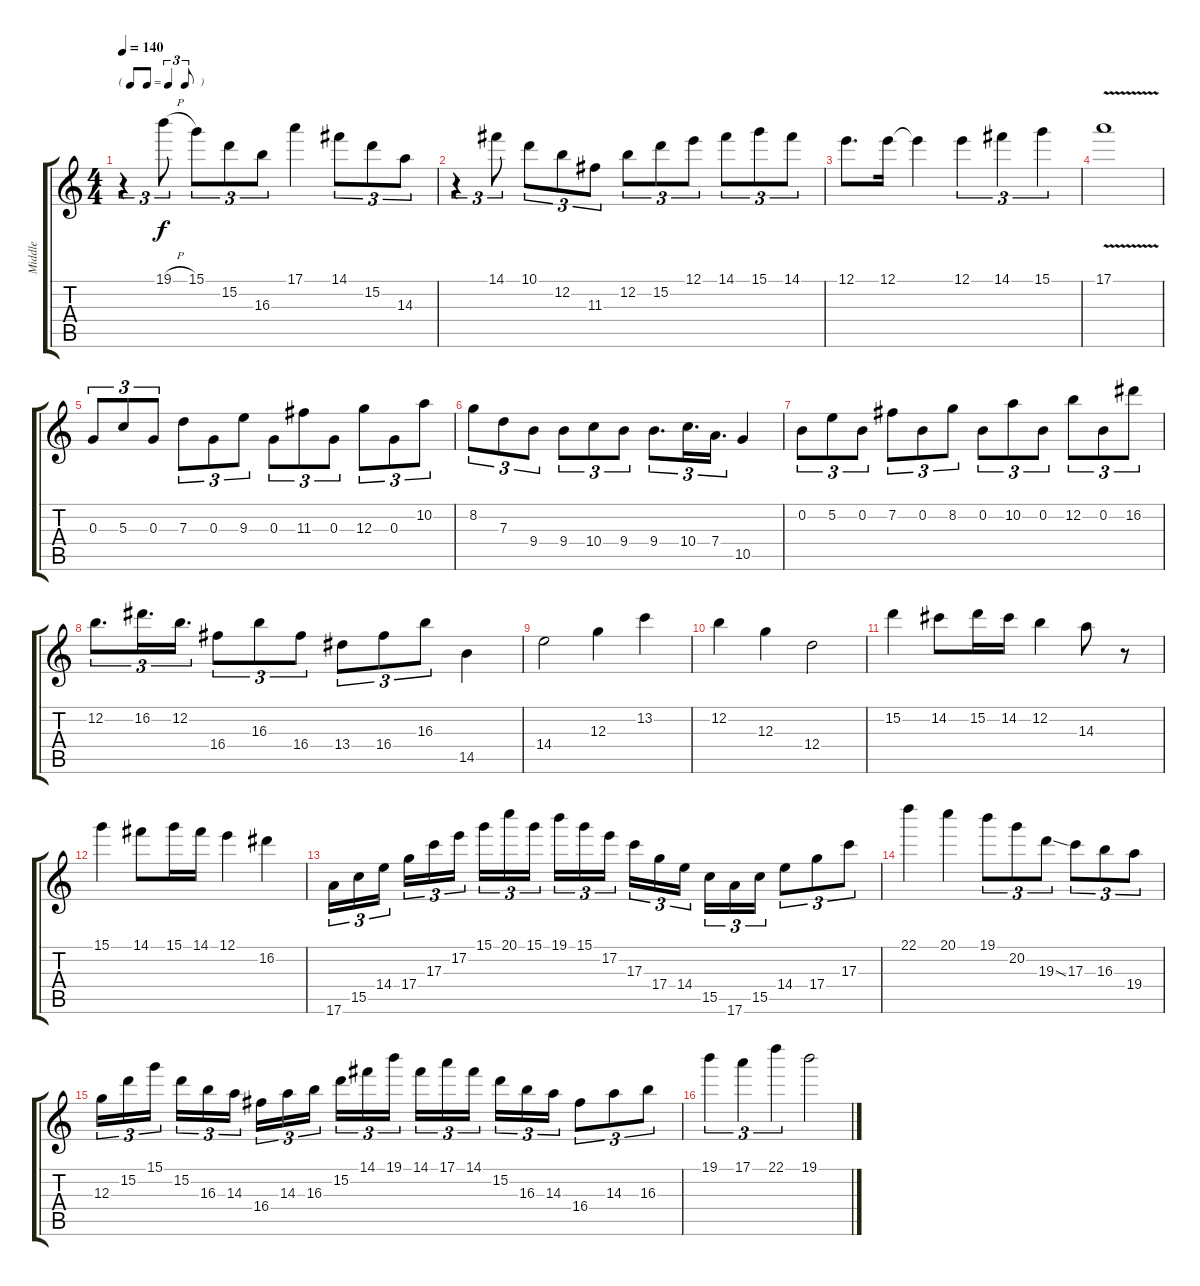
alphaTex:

\track ("Middle" "Middle") {instrument overdrivenguitar}
\staff {score tabs}
\tuning (E4 B3 G3 D3 A2 E2) {hide}
\ts (4 4)
\tf triplet8th
\tempo 140
\clef g2
\ks c
r.4{tu (3 2) dy f} 19.1{h}.8{tu (3 2)} 15.1.8{tu (3 2)} 15.2.8{tu (3 2)} 16.3.8{tu (3 2)} 17.1.4 14.1.8{tu (3 2)} 15.2.8{tu (3 2)} 14.3.8{tu (3 2)} |
r.4{tu (3 2)} 14.1.8{tu (3 2)} 10.1.8{tu (3 2)} 12.2.8{tu (3 2)} 11.3.8{tu (3 2)} 12.2.8{tu (3 2)} 15.2.8{tu (3 2)} 12.1.8{tu (3 2)} 14.1.8{tu (3 2)} 15.1.8{tu (3 2)} 14.1.8{tu (3 2)} |
12.1.8{d} 12.1.16 12.1{t}.4 12.1.4{tu (3 2)} 14.1.4{tu (3 2)} 15.1.4{tu (3 2)} |
17.1{v}.1 |
0.3.8{tu (3 2)} 5.3.8{tu (3 2)} 0.3.8{tu (3 2)} 7.3.8{tu (3 2)} 0.3.8{tu (3 2)} 9.3.8{tu (3 2)} 0.3.8{tu (3 2)} 11.3.8{tu (3 2)} 0.3.8{tu (3 2)} 12.3.8{tu (3 2)} 0.3.8{tu (3 2)} 10.2.8{tu (3 2)} |
8.2.8{tu (3 2)} 7.3.8{tu (3 2)} 9.4.8{tu (3 2)} 9.4.8{tu (3 2)} 10.4.8{tu (3 2)} 9.4.8{tu (3 2)} 9.4.8{d tu (3 2)} 10.4.16{d tu (3 2)} 7.4.16{d tu (3 2)} 10.5.4 |
0.2.8{tu (3 2)} 5.2.8{tu (3 2)} 0.2.8{tu (3 2)} 7.2.8{tu (3 2)} 0.2.8{tu (3 2)} 8.2.8{tu (3 2)} 0.2.8{tu (3 2)} 10.2.8{tu (3 2)} 0.2.8{tu (3 2)} 12.2.8{tu (3 2)} 0.2.8{tu (3 2)} 16.2.8{tu (3 2)} |
12.2.8{d tu (3 2)} 16.2.16{d tu (3 2)} 12.2.16{d tu (3 2)} 16.4.8{tu (3 2)} 16.3.8{tu (3 2)} 16.4.8{tu (3 2)} 13.4.8{tu (3 2)} 16.4.8{tu (3 2)} 16.3.8{tu (3 2)} 14.5.4 |
14.4.2 12.3.4 13.2.4 |
12.2.4 12.3.4 12.4.2 |
15.2.4 14.2.8 15.2.16 14.2.16 12.2.4 14.3.8 r.8 |
15.1.4 14.1.8 15.1.16 14.1.16 12.1.4 16.2.4 |
17.6.16{tu (3 2)} 15.5.16{tu (3 2)} 14.4.16{tu (3 2) beam splitsecondary} 17.4.16{tu (3 2)} 17.3.16{tu (3 2)} 17.2.16{tu (3 2)} 15.1.16{tu (3 2)} 20.1.16{tu (3 2)} 15.1.16{tu (3 2) beam splitsecondary} 19.1.16{tu (3 2)} 15.1.16{tu (3 2)} 17.2.16{tu (3 2)} 17.3.16{tu (3 2)} 17.4.16{tu (3 2)} 14.4.16{tu (3 2) beam splitsecondary} 15.5.16{tu (3 2)} 17.6.16{tu (3 2)} 15.5.16{tu (3 2)} 14.4.8{tu (3 2)} 17.4.8{tu (3 2)} 17.3.8{tu (3 2)} |
22.1.4 20.1.4 19.1.8{tu (3 2)} 20.2.8{tu (3 2)} 19.3{ss}.8{tu (3 2)} 17.3.8{tu (3 2)} 16.3.8{tu (3 2)} 19.4.8{tu (3 2)} |
12.3.16{tu (3 2)} 15.2.16{tu (3 2)} 15.1.16{tu (3 2) beam splitsecondary} 15.2.16{tu (3 2)} 16.3.16{tu (3 2)} 14.3.16{tu (3 2)} 16.4.16{tu (3 2)} 14.3.16{tu (3 2)} 16.3.16{tu (3 2) beam splitsecondary} 15.2.16{tu (3 2)} 14.1.16{tu (3 2)} 19.1.16{tu (3 2)} 14.1.16{tu (3 2)} 17.1.16{tu (3 2)} 14.1.16{tu (3 2) beam splitsecondary} 15.2.16{tu (3 2)} 16.3.16{tu (3 2)} 14.3.16{tu (3 2)} 16.4.8{tu (3 2)} 14.3.8{tu (3 2)} 16.3.8{tu (3 2)} |
19.1.4{tu (3 2)} 17.1.4{tu (3 2)} 22.1.4{tu (3 2)} 19.1.2
